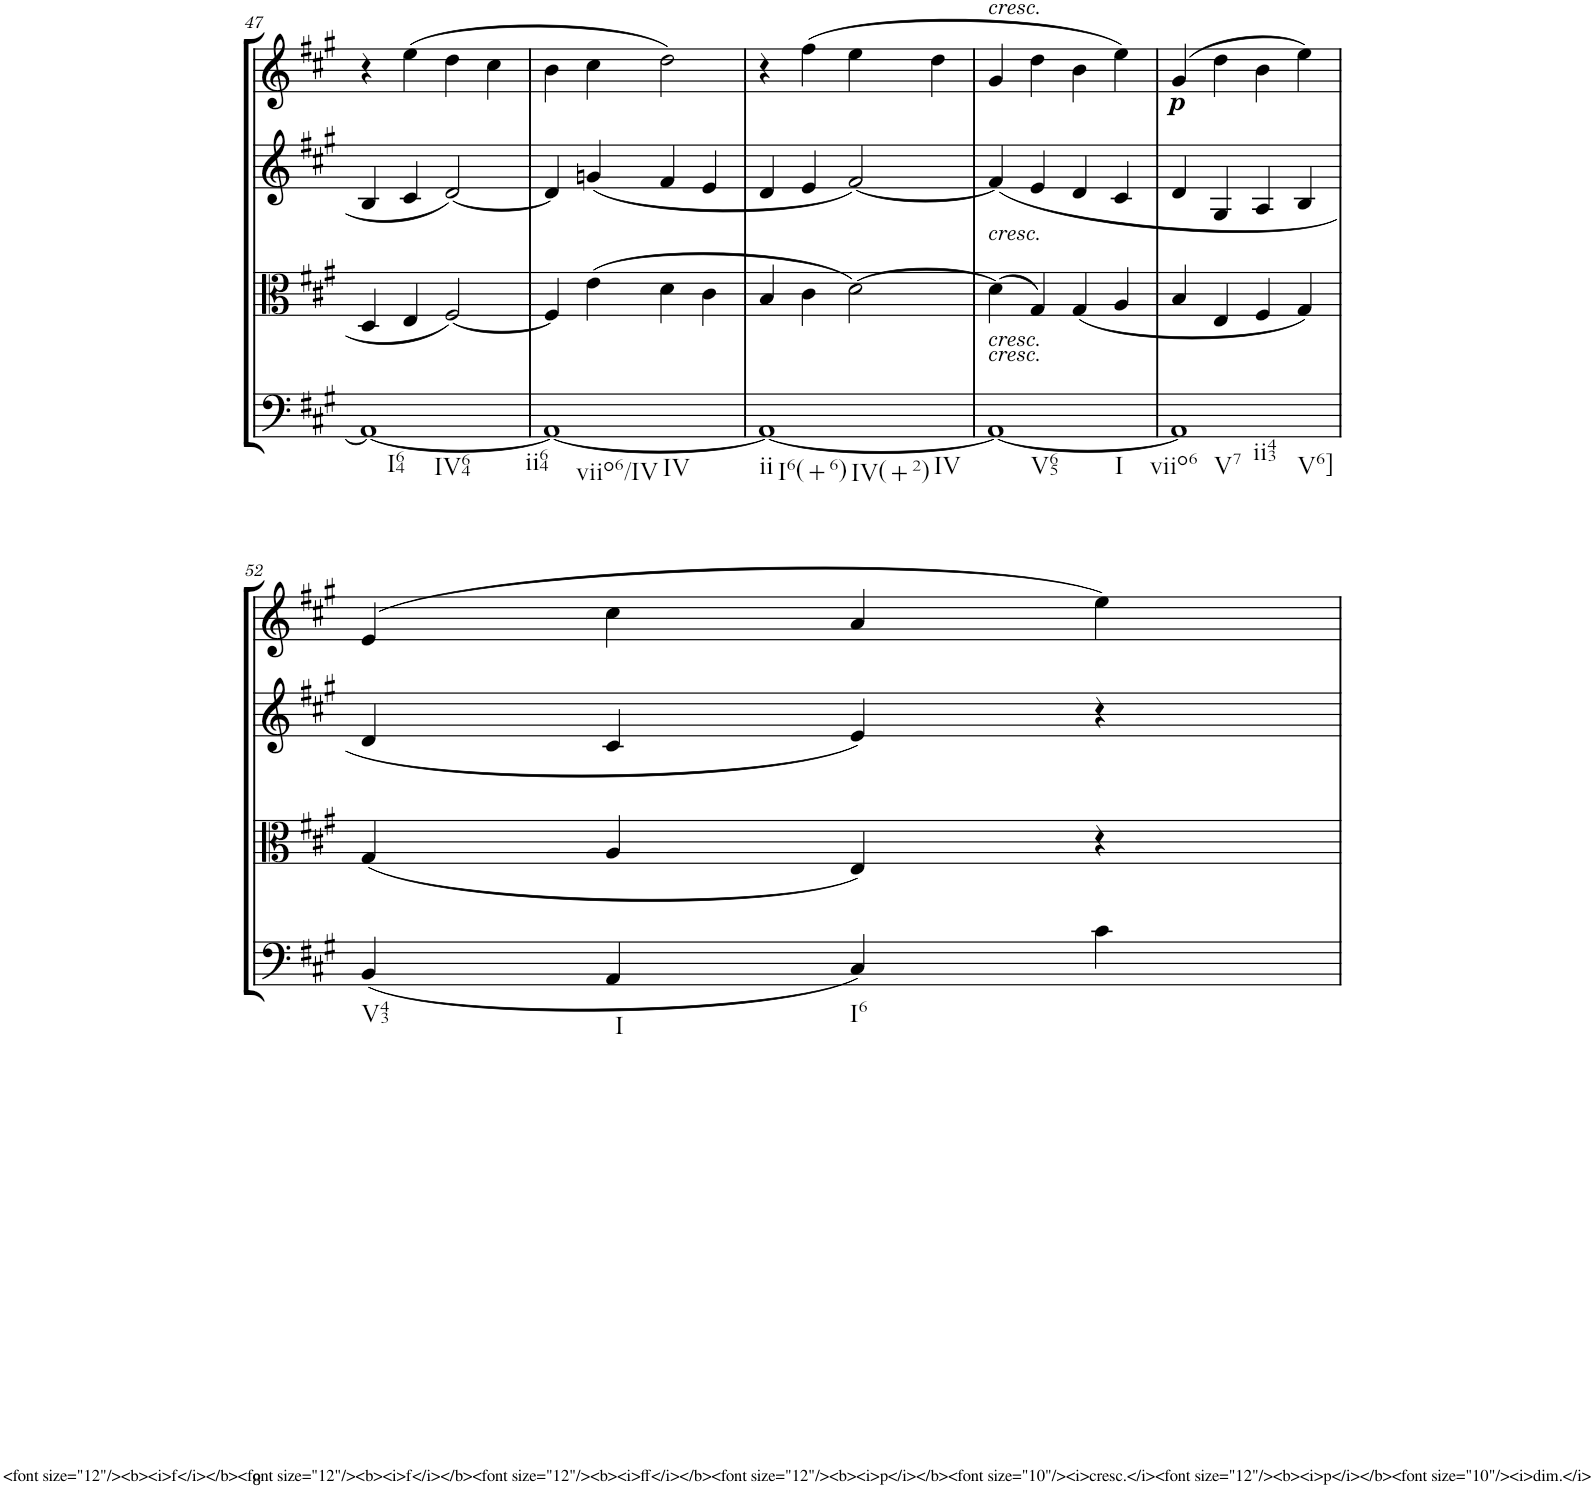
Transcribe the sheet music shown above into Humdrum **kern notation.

**kern	**kern	**kern	**kern
*part4	*part3	*part2	*part1
*staff4	*staff3	*staff2	*staff1
*I"Cello	*I"Viola	*I"2nd Violin	*I"1st Violin
*	*I'Vla	*I'Vln	*I'Vln
!!LO:PB:g=z
*clefF4	*clefC3	*clefG2	*clefG2
*k[f#c#g#]	*k[f#c#g#]	*k[f#c#g#]	*k[f#c#g#]
*A:	*A:	*A:	*A:
*M4/4	*M4/4	*M4/4	*M4/4
*met(c)	*met(c)	*met(c)	*met(c)
=47	=47	=47	=47
!LO:TX:b:t=I64	!	!	!
!LO:TX:b:t=IV64	!	!	!
1AA_	4D/	4B/	4r
.	4E/	4c#/	(4ee\
.	[2F#/	[2d/	4dd\
.	.	.	4cc#\
=48	=48	=48	=48
!LO:TX:b:t=ii64	!	!	!
!LO:TX:b:t=viio6/IV	!	!	!
!LO:TX:b:t=IV	!	!	!
1AA_	4F#/]	4d/]	4b\
.	(4e\	(4gn/	4cc#\
.	4d\	4f#/	2dd\)
.	4c#\	4e/	.
=49	=49	=49	=49
!LO:TX:b:t=ii	!	!	!
!LO:TX:b:t=I6(+6)	!	!	!
!LO:TX:b:t=IV(+2)	!	!	!
!LO:TX:b:t=IV	!	!	!
1AA_	4B/	4d/	4r
.	4c#\	4e/	(4ff#\
.	[2d\)	[2f#/)	4ee\
.	.	.	4dd\
=50	=50	=50	=50
!	!	!	!LO:TX:a:i:t=cresc.
!	!LO:TX:a:i:t=cresc.	!	!
!LO:TX:a:i:t=cresc.	!	!	!
!LO:TX:a:i:t=cresc.	!	!	!
!LO:TX:b:t=V65	!	!	!
!LO:TX:b:t=I	!	!	!
1AA_	(4d\]	(4f#/]	4g#/
.	4G#/)	4e/	4dd\
.	(4G#/	4d/	4b\
.	4A/	4c#/	4ee\)
=51	=51	=51	=51
!	!	!	!LO:TX:b:Bi:t=p
!LO:TX:b:t=viio6	!	!	!
!LO:TX:b:t=V7	!	!	!
!LO:TX:b:t=ii43	!	!	!
!LO:TX:b:t=V6]	!	!	!
1AA]	4B/	4d/	(4g#/
.	4E/	4G#/	4dd\
.	4F#/	4A/	4b\
.	4G#/)	4B/	4ee\)
!!LO:LB:g=z
=52	=52	=52	=52
!LO:TX:b:t=V43	!	!	!
(4BB/	(4G#/	4d/	(4e/
!LO:TX:b:t=I	!	!	!
4AA/	4A/	4c#/	4cc#\
!LO:TX:b:t=I6	!	!	!
4C#/)	4E/)	4e/)	4a/
4c#\	4r	4r	4ee\)
=	=	=	=
*-	*-	*-	*-
